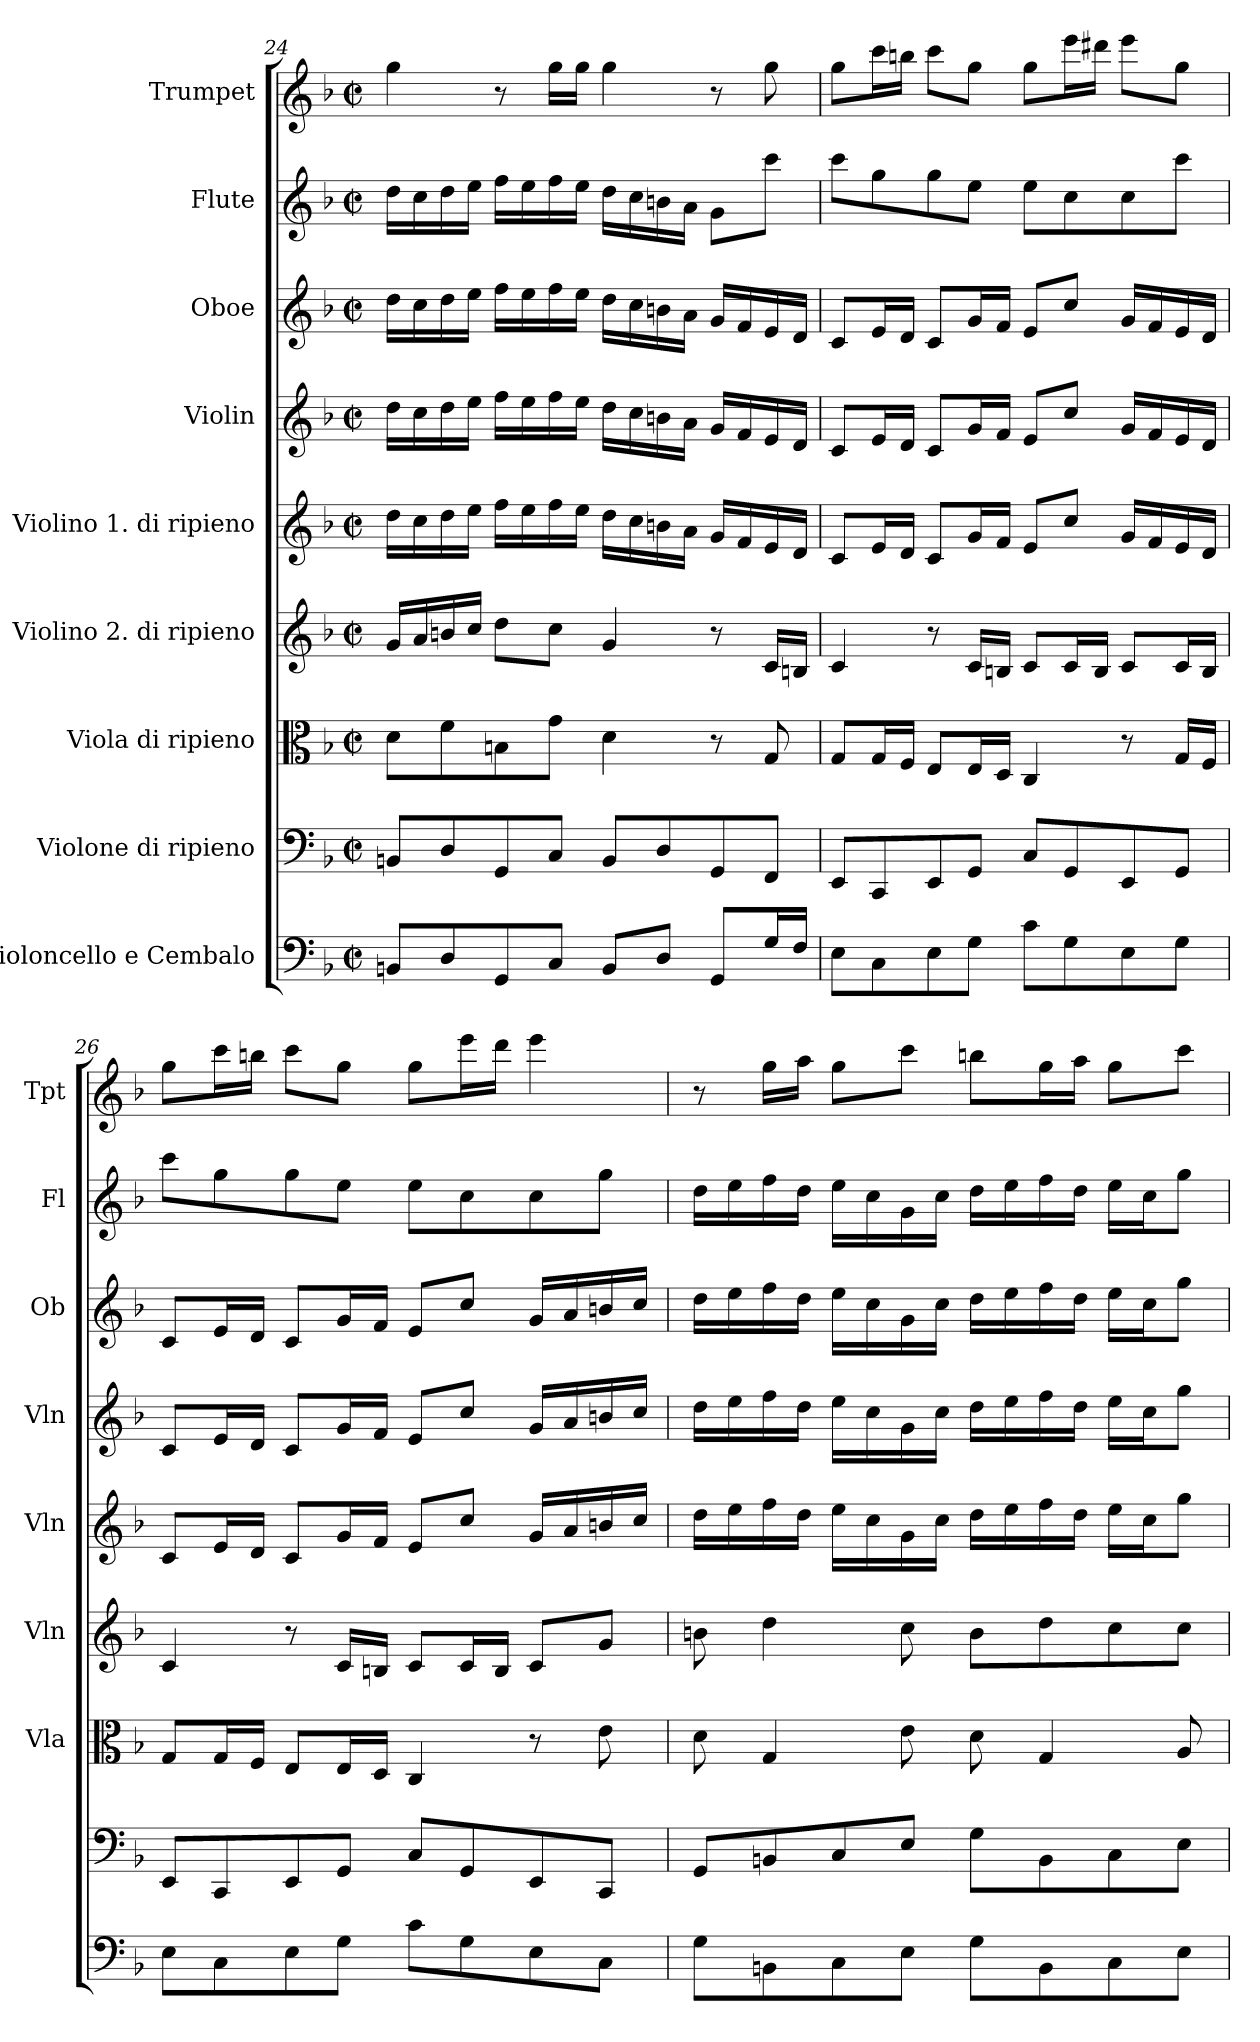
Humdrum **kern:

**kern	**kern	**kern	**kern	**kern	**kern	**kern	**kern	**kern
*part9	*part8	*part7	*part6	*part5	*part4	*part3	*part2	*part1
*staff9	*staff8	*staff7	*staff6	*staff5	*staff4	*staff3	*staff2	*staff1
*I"Violoncello e Cembalo	*I"Violone di ripieno	*I"Viola di ripieno	*I"Violino 2. di ripieno	*I"Violino 1. di ripieno	*I"Violin	*I"Oboe	*I"Flute	*I"Trumpet
*	*	*I'Vla	*I'Vln	*I'Vln	*I'Vln	*I'Ob	*I'Fl	*I'Tpt
*clefF4	*clefF4	*clefC3	*clefG2	*clefG2	*clefG2	*clefG2	*clefG2	*clefG2
*k[b-]	*k[b-]	*k[b-]	*k[b-]	*k[b-]	*k[b-]	*k[b-]	*k[b-]	*k[b-]
*F:	*F:	*F:	*F:	*F:	*F:	*F:	*F:	*F:
*M2/2	*M2/2	*M2/2	*M2/2	*M2/2	*M2/2	*M2/2	*M2/2	*M2/2
*met(c|)	*met(c|)	*met(c|)	*met(c|)	*met(c|)	*met(c|)	*met(c|)	*met(c|)	*met(c|)
=24	=24	=24	=24	=24	=24	=24	=24	=24
8BBnL	8BBnL	8dL	16gLL	16ddLL	16ddLL	16ddLL	16ddLL	4gg
.	.	.	16a	16cc	16cc	16cc	16cc	.
8D	8D	8f	16bn	16dd	16dd	16dd	16dd	.
.	.	.	16ccJJ	16eeJJ	16eeJJ	16eeJJ	16eeJJ	.
8GG	8GG	8Bn	8ddL	16ffLL	16ffLL	16ffLL	16ffLL	8r
.	.	.	.	16ee	16ee	16ee	16ee	.
8CJ	8CJ	8gJ	8ccJ	16ff	16ff	16ff	16ff	16ggLL
.	.	.	.	16eeJJ	16eeJJ	16eeJJ	16eeJJ	16ggJJ
8BBL	8BBL	4d	4g	16ddLL	16ddLL	16ddLL	16ddLL	4gg
.	.	.	.	16cc	16cc	16cc	16cc	.
8DJ	8D	.	.	16bn	16bn	16bn	16bn	.
.	.	.	.	16aJJ	16aJJ	16aJJ	16aJJ	.
8GGL	8GG	8r	8r	16gLL	16gLL	16gLL	8gL	8r
.	.	.	.	16f	16f	16f	.	.
16GL	8FFJ	8G	16cLL	16e	16e	16e	8cccJ	8gg
16FJJ	.	.	16BnJJ	16dJJ	16dJJ	16dJJ	.	.
=25	=25	=25	=25	=25	=25	=25	=25	=25
8EL	8EEL	8GL	4c	8cL	8cL	8cL	8cccL	8ggL
8C	8CC	16GL	.	16eL	16eL	16eL	8gg	16cccL
.	.	16FJJ	.	16dJJ	16dJJ	16dJJ	.	16bbnJJ
8E	8EE	8EL	8r	8cL	8cL	8cL	8gg	8cccL
8GJ	8GGJ	16EL	16cLL	16gL	16gL	16gL	8eeJ	8ggJ
.	.	16DJJ	16BnJJ	16fJJ	16fJJ	16fJJ	.	.
8cL	8CL	4C	8cL	8eL	8eL	8eL	8eeL	8ggL
8G	8GG	.	16cL	8ccJ	8ccJ	8ccJ	8cc	16eeeL
.	.	.	16BJJ	.	.	.	.	16ddd#XJJ
8E	8EE	8r	8cL	16gLL	16gLL	16gLL	8cc	8eeeL
.	.	.	.	16f	16f	16f	.	.
8GJ	8GGJ	16GLL	16cL	16e	16e	16e	8cccJ	8ggJ
.	.	16FJJ	16BJJ	16dJJ	16dJJ	16dJJ	.	.
=26	=26	=26	=26	=26	=26	=26	=26	=26
8EL	8EEL	8GL	4c	8cL	8cL	8cL	8cccL	8ggL
8C	8CC	16GL	.	16eL	16eL	16eL	8gg	16cccL
.	.	16FJJ	.	16dJJ	16dJJ	16dJJ	.	16bbnJJ
8E	8EE	8EL	8r	8cL	8cL	8cL	8gg	8cccL
8GJ	8GGJ	16EL	16cLL	16gL	16gL	16gL	8eeJ	8ggJ
.	.	16DJJ	16BnJJ	16fJJ	16fJJ	16fJJ	.	.
8cL	8CL	4C	8cL	8eL	8eL	8eL	8eeL	8ggL
8G	8GG	.	16cL	8ccJ	8ccJ	8ccJ	8cc	16eeeL
.	.	.	16BJJ	.	.	.	.	16dddJJ
8E	8EE	8r	8cL	16gLL	16gLL	16gLL	8cc	4eee
.	.	.	.	16a	16a	16a	.	.
8CJ	8CCJ	8e	8gJ	16bn	16bn	16bn	8ggJ	.
.	.	.	.	16ccJJ	16ccJJ	16ccJJ	.	.
=27	=27	=27	=27	=27	=27	=27	=27	=27
8GL	8GGL	8d	8bn	16ddLL	16ddLL	16ddLL	16ddLL	8r
.	.	.	.	16ee	16ee	16ee	16ee	.
8BBn	8BBn	4G	4dd	16ff	16ff	16ff	16ff	16ggLL
.	.	.	.	16ddJJ	16ddJJ	16ddJJ	16ddJJ	16aaJJ
8C	8C	.	.	16eeLL	16eeLL	16eeLL	16eeLL	8ggL
.	.	.	.	16cc	16cc	16cc	16cc	.
8EJ	8EJ	8e	8cc	16g	16g	16g	16g	8cccJ
.	.	.	.	16ccJJ	16ccJJ	16ccJJ	16ccJJ	.
8GL	8GL	8d	8bL	16ddLL	16ddLL	16ddLL	16ddLL	8bbnL
.	.	.	.	16ee	16ee	16ee	16ee	.
8BB	8BB	4G	8dd	16ff	16ff	16ff	16ff	16ggL
.	.	.	.	16ddJJ	16ddJJ	16ddJJ	16ddJJ	16aaJJ
8C	8C	.	8cc	16eeLL	16eeLL	16eeLL	16eeLL	8ggL
.	.	.	.	16ccJ	16ccJ	16ccJ	16ccJ	.
8EJ	8EJ	8A	8ccJ	8ggJ	8ggJ	8ggJ	8ggJ	8cccJ
=	=	=	=	=	=	=	=	=
*-	*-	*-	*-	*-	*-	*-	*-	*-
